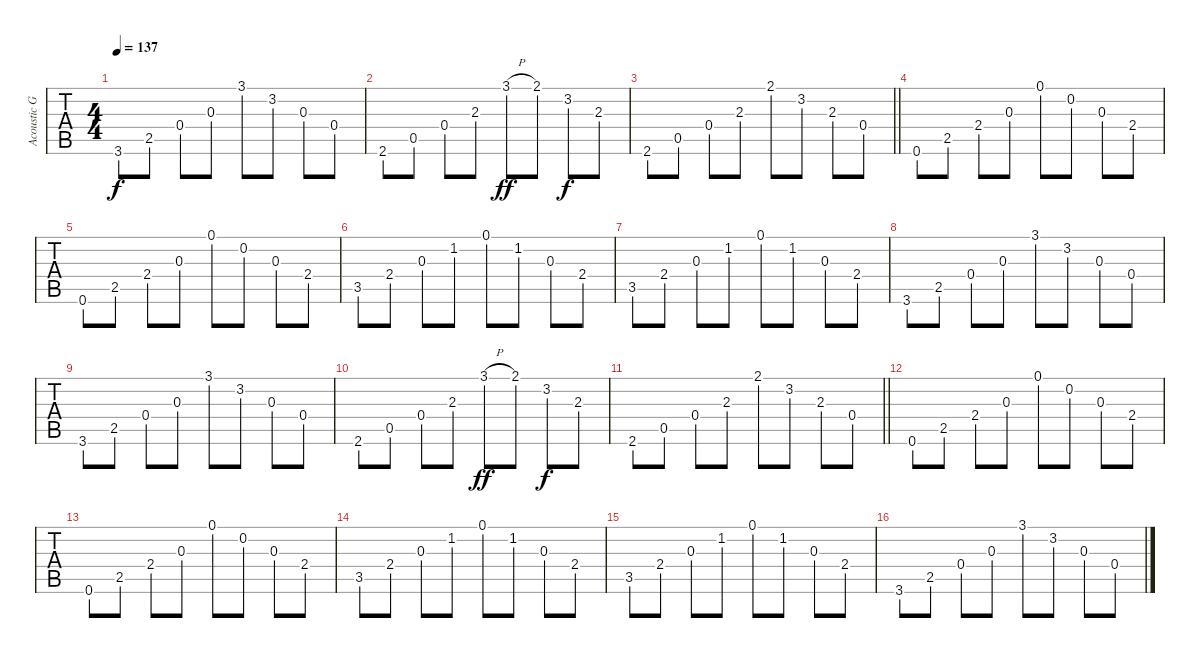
\track ("Acoustic Guitar" "Acoustic G") {instrument acousticguitarsteel}
\staff {tabs}
\tuning (Eb4 Bb3 Gb3 Db3 Ab2 Eb2) {hide}
\ts (4 4)
\tempo 137
\clef g2
\ks ebminor
3.6.8{dy f} 2.5.8 0.4.8 0.3.8 3.1.8 3.2.8 0.3.8 0.4.8 |
2.6.8 0.5.8 0.4.8 2.3.8 3.1{h}.8{dy ff} 2.1.8 3.2.8{dy f} 2.3.8 |
\barLineRight lightlight
2.6.8 0.5.8 0.4.8 2.3.8 2.1.8 3.2.8 2.3.8 0.4.8 |
0.6.8 2.5.8 2.4.8 0.3.8 0.1.8 0.2.8 0.3.8 2.4.8 |
0.6.8 2.5.8 2.4.8 0.3.8 0.1.8 0.2.8 0.3.8 2.4.8 |
3.5.8 2.4.8 0.3.8 1.2.8 0.1.8 1.2.8 0.3.8 2.4.8 |
3.5.8 2.4.8 0.3.8 1.2.8 0.1.8 1.2.8 0.3.8 2.4.8 |
3.6.8 2.5.8 0.4.8 0.3.8 3.1.8 3.2.8 0.3.8 0.4.8 |
3.6.8 2.5.8 0.4.8 0.3.8 3.1.8 3.2.8 0.3.8 0.4.8 |
2.6.8 0.5.8 0.4.8 2.3.8 3.1{h}.8{dy ff} 2.1.8 3.2.8{dy f} 2.3.8 |
\barLineRight lightlight
2.6.8 0.5.8 0.4.8 2.3.8 2.1.8 3.2.8 2.3.8 0.4.8 |
0.6.8{volume 9} 2.5.8 2.4.8 0.3.8 0.1.8 0.2.8 0.3.8 2.4.8 |
0.6.8 2.5.8 2.4.8 0.3.8 0.1.8 0.2.8 0.3.8 2.4.8 |
3.5.8 2.4.8 0.3.8 1.2.8 0.1.8 1.2.8 0.3.8 2.4.8 |
3.5.8 2.4.8 0.3.8 1.2.8 0.1.8 1.2.8 0.3.8 2.4.8 |
3.6.8{volume 6} 2.5.8 0.4.8 0.3.8 3.1.8 3.2.8 0.3.8 0.4.8
